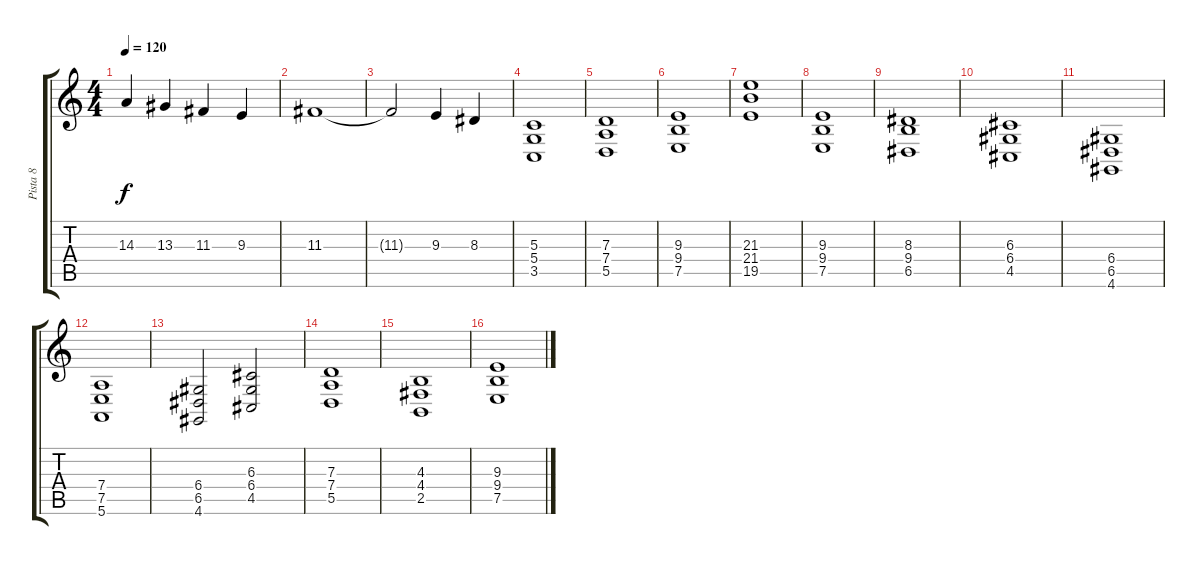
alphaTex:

\track ("Pista 8" "Pista 8") {instrument stringensemble1}
\staff {score tabs}
\tuning (E4 B3 G3 D3 A2 E2) {hide}
\ts (4 4)
\tempo 120
\clef g2
\ks c
14.3.4{dy f} 13.3.4 11.3.4 9.3.4 |
11.3.1 |
11.3{t}.2 9.3.4 8.3.4 |
(5.3 5.4 3.5).1 |
(7.3 7.4 5.5).1 |
(9.3 9.4 7.5).1 |
(21.3 21.4 19.5).1 |
(9.3 9.4 7.5).1 |
(8.3 9.4 6.5).1 |
(6.3 6.4 4.5).1 |
(6.4 6.5 4.6).1 |
(7.4 7.5 5.6).1 |
(6.4 6.5 4.6).2 (6.3 6.4 4.5).2 |
(7.3 7.4 5.5).1 |
(4.3 4.4 2.5).1 |
(9.3 9.4 7.5).1
